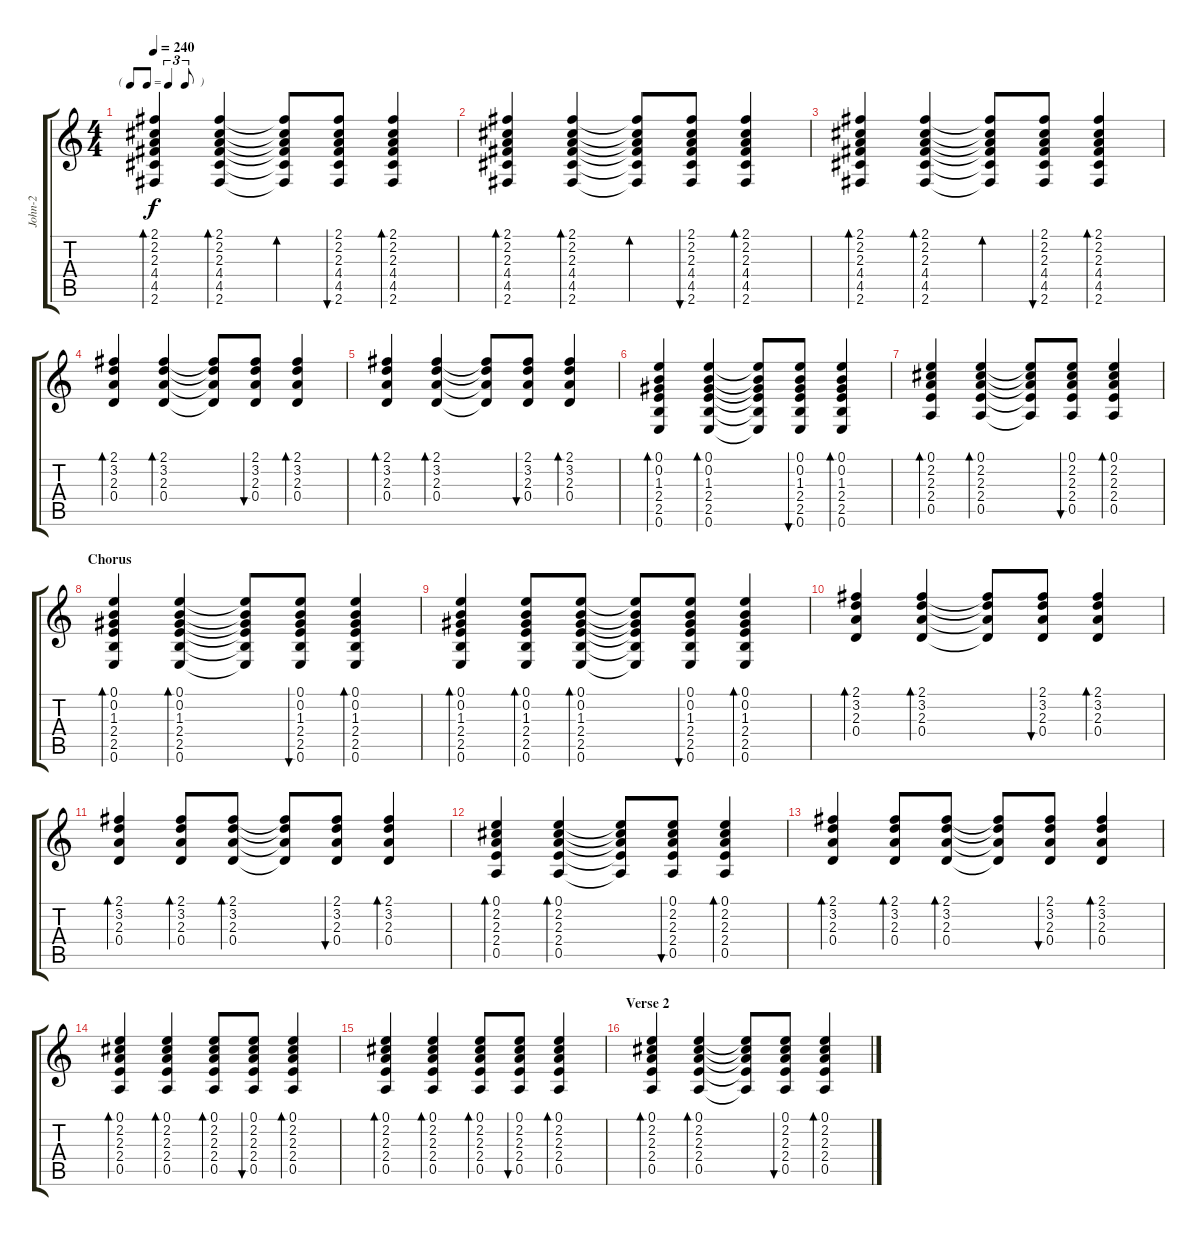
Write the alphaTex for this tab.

\track ("John-2" "John-2") {instrument acousticguitarsteel}
\staff {score tabs}
\tuning (E4 B3 G3 D3 A2 E2) {hide}
\ts (4 4)
\tf triplet8th
\tempo 240
\clef g2
\ks c
(2.1 2.2 2.3 4.4 4.5 2.6).4{bd 60 dy f} (2.1 2.2 2.3 4.4 4.5 2.6).4{bd 60} (2.1{t} 2.2{t} 2.3{t} 4.4{t} 4.5{t} 2.6{t}).8{bd 60} (2.1 2.2 2.3 4.4 4.5 2.6).8{bu 60} (2.1 2.2 2.3 4.4 4.5 2.6).4{bd 60} |
(2.1 2.2 2.3 4.4 4.5 2.6).4{bd 60} (2.1 2.2 2.3 4.4 4.5 2.6).4{bd 60} (2.1{t} 2.2{t} 2.3{t} 4.4{t} 4.5{t} 2.6{t}).8{bd 60} (2.1 2.2 2.3 4.4 4.5 2.6).8{bu 60} (2.1 2.2 2.3 4.4 4.5 2.6).4{bd 60} |
(2.1 2.2 2.3 4.4 4.5 2.6).4{bd 60} (2.1 2.2 2.3 4.4 4.5 2.6).4{bd 60} (2.1{t} 2.2{t} 2.3{t} 4.4{t} 4.5{t} 2.6{t}).8{bd 60} (2.1 2.2 2.3 4.4 4.5 2.6).8{bu 60} (2.1 2.2 2.3 4.4 4.5 2.6).4{bd 60} |
(2.1 3.2 2.3 0.4).4{bd 60} (2.1 3.2 2.3 0.4).4{bd 60} (2.1{t} 3.2{t} 2.3{t} 0.4{t}).8 (2.1 3.2 2.3 0.4).8{bu 60} (2.1 3.2 2.3 0.4).4{bd 60} |
(2.1 3.2 2.3 0.4).4{bd 60} (2.1 3.2 2.3 0.4).4{bd 60} (2.1{t} 3.2{t} 2.3{t} 0.4{t}).8 (2.1 3.2 2.3 0.4).8{bu 60} (2.1 3.2 2.3 0.4).4{bd 60} |
(0.1 0.2 1.3 2.4 2.5 0.6).4{bd 60} (0.1 0.2 1.3 2.4 2.5 0.6).4{bd 60} (0.1{t} 0.2{t} 1.3{t} 2.4{t} 2.5{t} 0.6{t}).8 (0.1 0.2 1.3 2.4 2.5 0.6).8{bu 60} (0.1 0.2 1.3 2.4 2.5 0.6).4{bd 60} |
(0.1 2.2 2.3 2.4 0.5).4{bd 60} (0.1 2.2 2.3 2.4 0.5).4{bd 60} (0.1{t} 2.2{t} 2.3{t} 2.4{t} 0.5{t}).8 (0.1 2.2 2.3 2.4 0.5).8{bu 60} (0.1 2.2 2.3 2.4 0.5).4{bd 60} |
\section ("" "Chorus ")
(0.1 0.2 1.3 2.4 2.5 0.6).4{bd 60} (0.1 0.2 1.3 2.4 2.5 0.6).4{bd 60} (0.1{t} 0.2{t} 1.3{t} 2.4{t} 2.5{t} 0.6{t}).8 (0.1 0.2 1.3 2.4 2.5 0.6).8{bu 60} (0.1 0.2 1.3 2.4 2.5 0.6).4{bd 60} |
(0.1 0.2 1.3 2.4 2.5 0.6).4{bd 60} (0.1 0.2 1.3 2.4 2.5 0.6).8{bd 60} (0.1 0.2 1.3 2.4 2.5 0.6).8{bd 60} (0.1{t} 0.2{t} 1.3{t} 2.4{t} 2.5{t} 0.6{t}).8 (0.1 0.2 1.3 2.4 2.5 0.6).8{bu 60} (0.1 0.2 1.3 2.4 2.5 0.6).4{bd 60} |
(2.1 3.2 2.3 0.4).4{bd 60} (2.1 3.2 2.3 0.4).4{bd 60} (2.1{t} 3.2{t} 2.3{t} 0.4{t}).8 (2.1 3.2 2.3 0.4).8{bu 60} (2.1 3.2 2.3 0.4).4{bd 60} |
(2.1 3.2 2.3 0.4).4{bd 60} (2.1 3.2 2.3 0.4).8{bd 60} (2.1 3.2 2.3 0.4).8{bd 60} (2.1{t} 3.2{t} 2.3{t} 0.4{t}).8 (2.1 3.2 2.3 0.4).8{bu 60} (2.1 3.2 2.3 0.4).4{bd 60} |
(0.1 2.2 2.3 2.4 0.5).4{bd 60} (0.1 2.2 2.3 2.4 0.5).4{bd 60} (0.1{t} 2.2{t} 2.3{t} 2.4{t} 0.5{t}).8 (0.1 2.2 2.3 2.4 0.5).8{bu 60} (0.1 2.2 2.3 2.4 0.5).4{bd 60} |
(2.1 3.2 2.3 0.4).4{bd 60} (2.1 3.2 2.3 0.4).8{bd 60} (2.1 3.2 2.3 0.4).8{bd 60} (2.1{t} 3.2{t} 2.3{t} 0.4{t}).8 (2.1 3.2 2.3 0.4).8{bu 60} (2.1 3.2 2.3 0.4).4{bd 60} |
(0.1 2.2 2.3 2.4 0.5).4{bd 60} (0.1 2.2 2.3 2.4 0.5).4{bd 60} (0.1 2.2 2.3 2.4 0.5).8{bd 60} (0.1 2.2 2.3 2.4 0.5).8{bu 60} (0.1 2.2 2.3 2.4 0.5).4{bd 60} |
(0.1 2.2 2.3 2.4 0.5).4{bd 60} (0.1 2.2 2.3 2.4 0.5).4{bd 60} (0.1 2.2 2.3 2.4 0.5).8{bd 60} (0.1 2.2 2.3 2.4 0.5).8{bu 60} (0.1 2.2 2.3 2.4 0.5).4{bd 60} |
\section ("" "Verse 2")
(0.1 2.2 2.3 2.4 0.5).4{bd 60} (0.1 2.2 2.3 2.4 0.5).4{bd 60} (0.1{t} 2.2{t} 2.3{t} 2.4{t} 0.5{t}).8 (0.1 2.2 2.3 2.4 0.5).8{bu 60} (0.1 2.2 2.3 2.4 0.5).4{bd 60}
